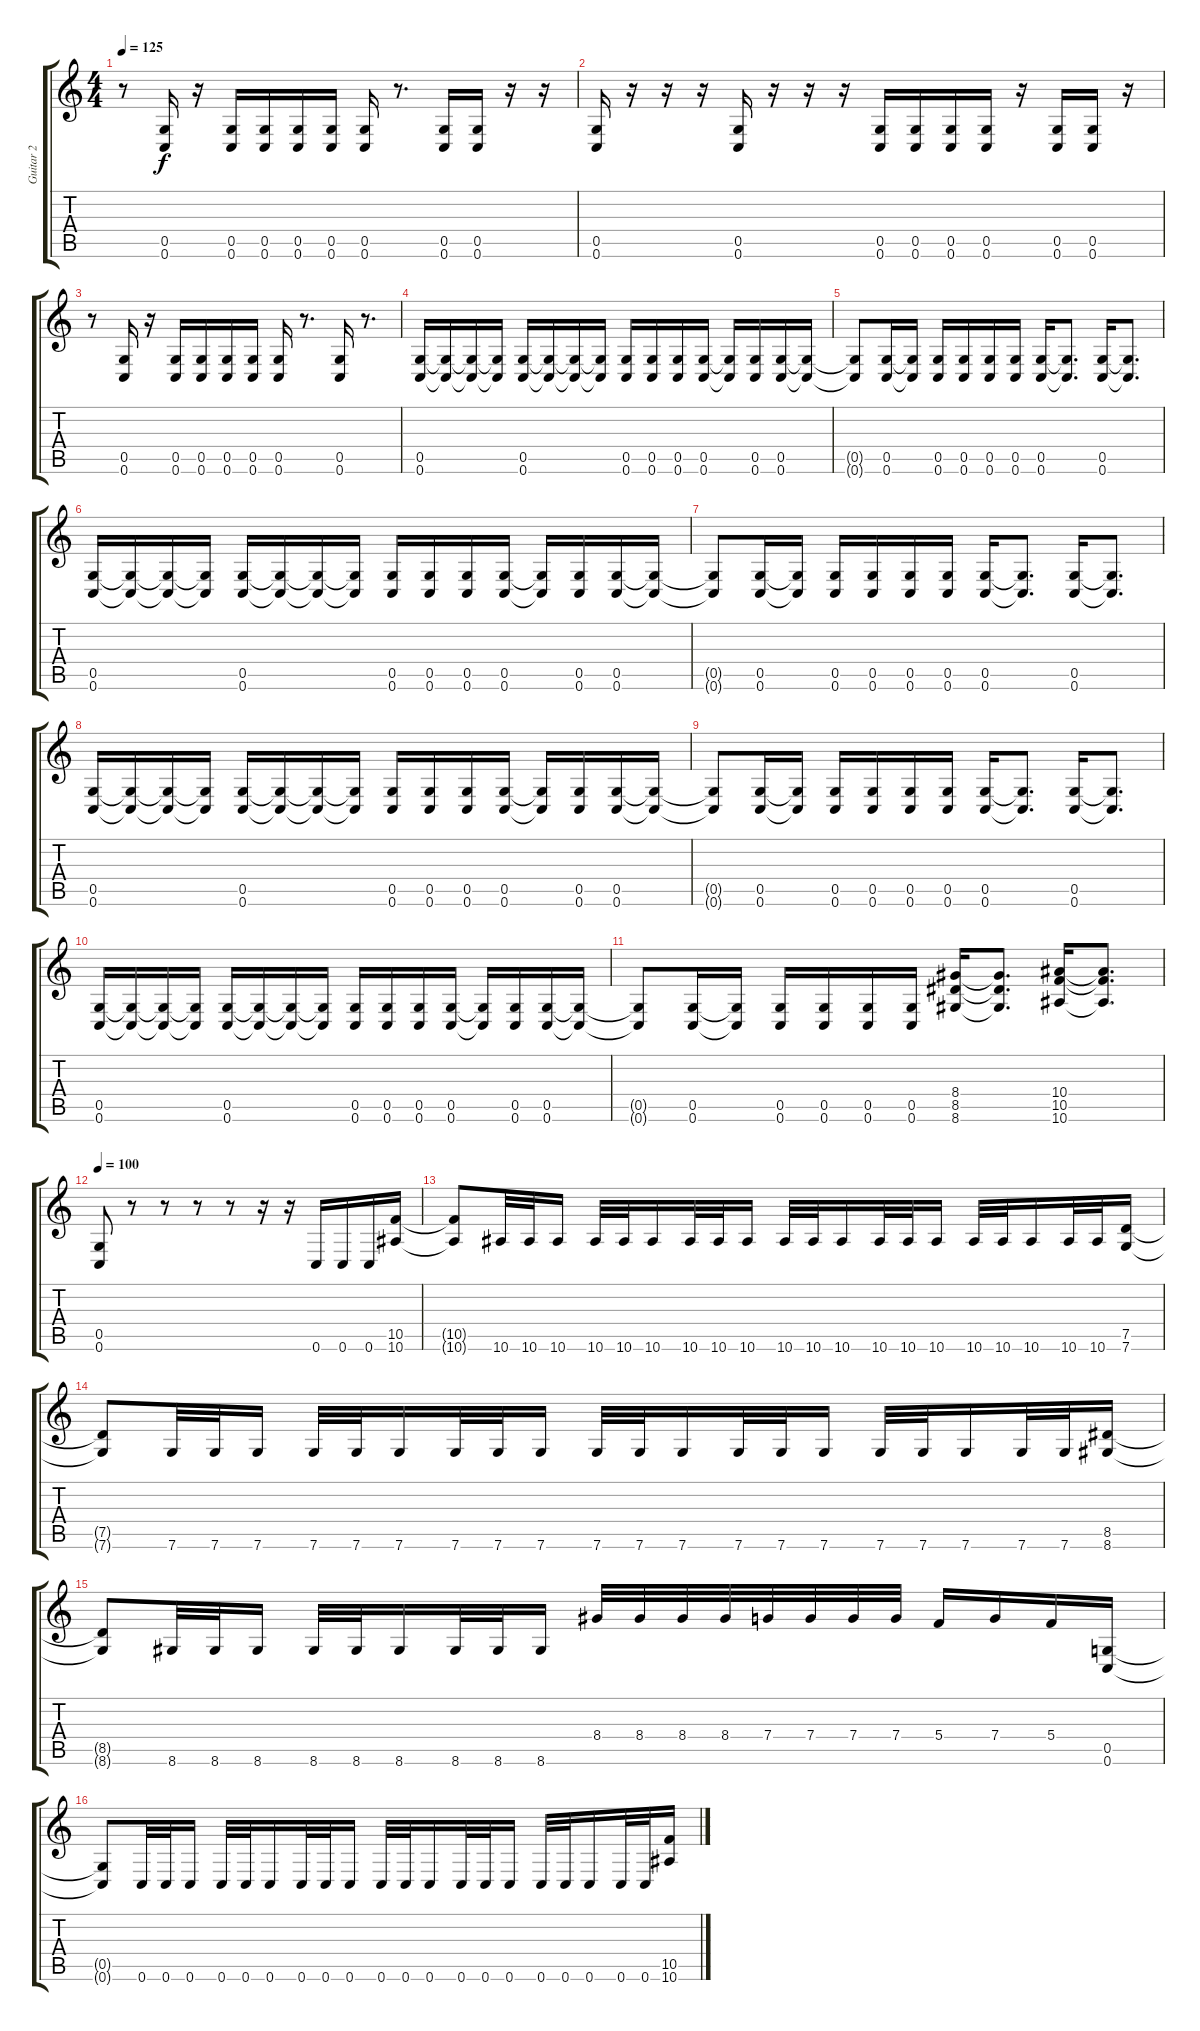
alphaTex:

\track ("Guitar 2" "Guitar 2") {instrument distortionguitar}
\staff {score tabs}
\tuning (D4 A3 F3 C3 G2 C2) {hide}
\ts (4 4)
\tempo 125
\clef g2
\ks c
r.8{dy f} (0.5 0.6).16 r.16 (0.5 0.6).16 (0.5 0.6).16 (0.5 0.6).16 (0.5 0.6).16 (0.5 0.6).16 r.8{d} (0.5 0.6).16 (0.5 0.6).16 r.16 r.16 |
(0.5 0.6).16 r.16 r.16 r.16 (0.5 0.6).16 r.16 r.16 r.16 (0.5 0.6).16 (0.5 0.6).16 (0.5 0.6).16 (0.5 0.6).16 r.16 (0.5 0.6).16 (0.5 0.6).16 r.16 |
r.8 (0.5 0.6).16 r.16 (0.5 0.6).16 (0.5 0.6).16 (0.5 0.6).16 (0.5 0.6).16 (0.5 0.6).16 r.8{d} (0.5 0.6).16 r.8{d} |
(0.5 0.6).16 (0.5{t} 0.6{t}).16 (0.5{t} 0.6{t}).16 (0.5{t} 0.6{t}).16 (0.5 0.6).16 (0.5{t} 0.6{t}).16 (0.5{t} 0.6{t}).16 (0.5{t} 0.6{t}).16 (0.5 0.6).16 (0.5 0.6).16 (0.5 0.6).16 (0.5 0.6).16 (0.5{t} 0.6{t}).16 (0.5 0.6).16 (0.5 0.6).16 (0.5{t} 0.6{t}).16 |
(0.5{t} 0.6{t}).8 (0.5 0.6).16 (0.5{t} 0.6{t}).16 (0.5 0.6).16 (0.5 0.6).16 (0.5 0.6).16 (0.5 0.6).16 (0.5 0.6).16 (0.5{t} 0.6{t}).8{d} (0.5 0.6).16 (0.5{t} 0.6{t}).8{d} |
(0.5 0.6).16 (0.5{t} 0.6{t}).16 (0.5{t} 0.6{t}).16 (0.5{t} 0.6{t}).16 (0.5 0.6).16 (0.5{t} 0.6{t}).16 (0.5{t} 0.6{t}).16 (0.5{t} 0.6{t}).16 (0.5 0.6).16 (0.5 0.6).16 (0.5 0.6).16 (0.5 0.6).16 (0.5{t} 0.6{t}).16 (0.5 0.6).16 (0.5 0.6).16 (0.5{t} 0.6{t}).16 |
(0.5{t} 0.6{t}).8 (0.5 0.6).16 (0.5{t} 0.6{t}).16 (0.5 0.6).16 (0.5 0.6).16 (0.5 0.6).16 (0.5 0.6).16 (0.5 0.6).16 (0.5{t} 0.6{t}).8{d} (0.5 0.6).16 (0.5{t} 0.6{t}).8{d} |
(0.5 0.6).16 (0.5{t} 0.6{t}).16 (0.5{t} 0.6{t}).16 (0.5{t} 0.6{t}).16 (0.5 0.6).16 (0.5{t} 0.6{t}).16 (0.5{t} 0.6{t}).16 (0.5{t} 0.6{t}).16 (0.5 0.6).16 (0.5 0.6).16 (0.5 0.6).16 (0.5 0.6).16 (0.5{t} 0.6{t}).16 (0.5 0.6).16 (0.5 0.6).16 (0.5{t} 0.6{t}).16 |
(0.5{t} 0.6{t}).8 (0.5 0.6).16 (0.5{t} 0.6{t}).16 (0.5 0.6).16 (0.5 0.6).16 (0.5 0.6).16 (0.5 0.6).16 (0.5 0.6).16 (0.5{t} 0.6{t}).8{d} (0.5 0.6).16 (0.5{t} 0.6{t}).8{d} |
(0.5 0.6).16 (0.5{t} 0.6{t}).16 (0.5{t} 0.6{t}).16 (0.5{t} 0.6{t}).16 (0.5 0.6).16 (0.5{t} 0.6{t}).16 (0.5{t} 0.6{t}).16 (0.5{t} 0.6{t}).16 (0.5 0.6).16 (0.5 0.6).16 (0.5 0.6).16 (0.5 0.6).16 (0.5{t} 0.6{t}).16 (0.5 0.6).16 (0.5 0.6).16 (0.5{t} 0.6{t}).16 |
(0.5{t} 0.6{t}).8 (0.5 0.6).16 (0.5{t} 0.6{t}).16 (0.5 0.6).16 (0.5 0.6).16 (0.5 0.6).16 (0.5 0.6).16 (8.4 8.5 8.6).16 (8.4{t} 8.5{t} 8.6{t}).8{d} (10.4 10.5 10.6).16 (10.4{t} 10.5{t} 10.6{t}).8{d} |
\tempo 100
(0.5 0.6).8 r.8 r.8 r.8 r.8 r.16 r.16 0.6.16 0.6.16 0.6.16 (10.5 10.6).16 |
(10.5{t} 10.6{t}).8 10.6.32 10.6.32 10.6.16 10.6.32 10.6.32 10.6.16 10.6.32 10.6.32 10.6.16 10.6.32 10.6.32 10.6.16 10.6.32 10.6.32 10.6.16 10.6.32 10.6.32 10.6.16 10.6.32 10.6.32 (7.5 7.6).16 |
(7.5{t} 7.6{t}).8 7.6.32 7.6.32 7.6.16 7.6.32 7.6.32 7.6.16 7.6.32 7.6.32 7.6.16 7.6.32 7.6.32 7.6.16 7.6.32 7.6.32 7.6.16 7.6.32 7.6.32 7.6.16 7.6.32 7.6.32 (8.5 8.6).16 |
(8.5{t} 8.6{t}).8 8.6.32 8.6.32 8.6.16 8.6.32 8.6.32 8.6.16 8.6.32 8.6.32 8.6.16 8.4.32 8.4.32 8.4.32 8.4.32 7.4.32 7.4.32 7.4.32 7.4.32 5.4.16 7.4.16 5.4.16 (0.5 0.6).16 |
(0.5{t} 0.6{t}).8 0.6.32 0.6.32 0.6.16 0.6.32 0.6.32 0.6.16 0.6.32 0.6.32 0.6.16 0.6.32 0.6.32 0.6.16 0.6.32 0.6.32 0.6.16 0.6.32 0.6.32 0.6.16 0.6.32 0.6.32 (10.5 10.6).16
